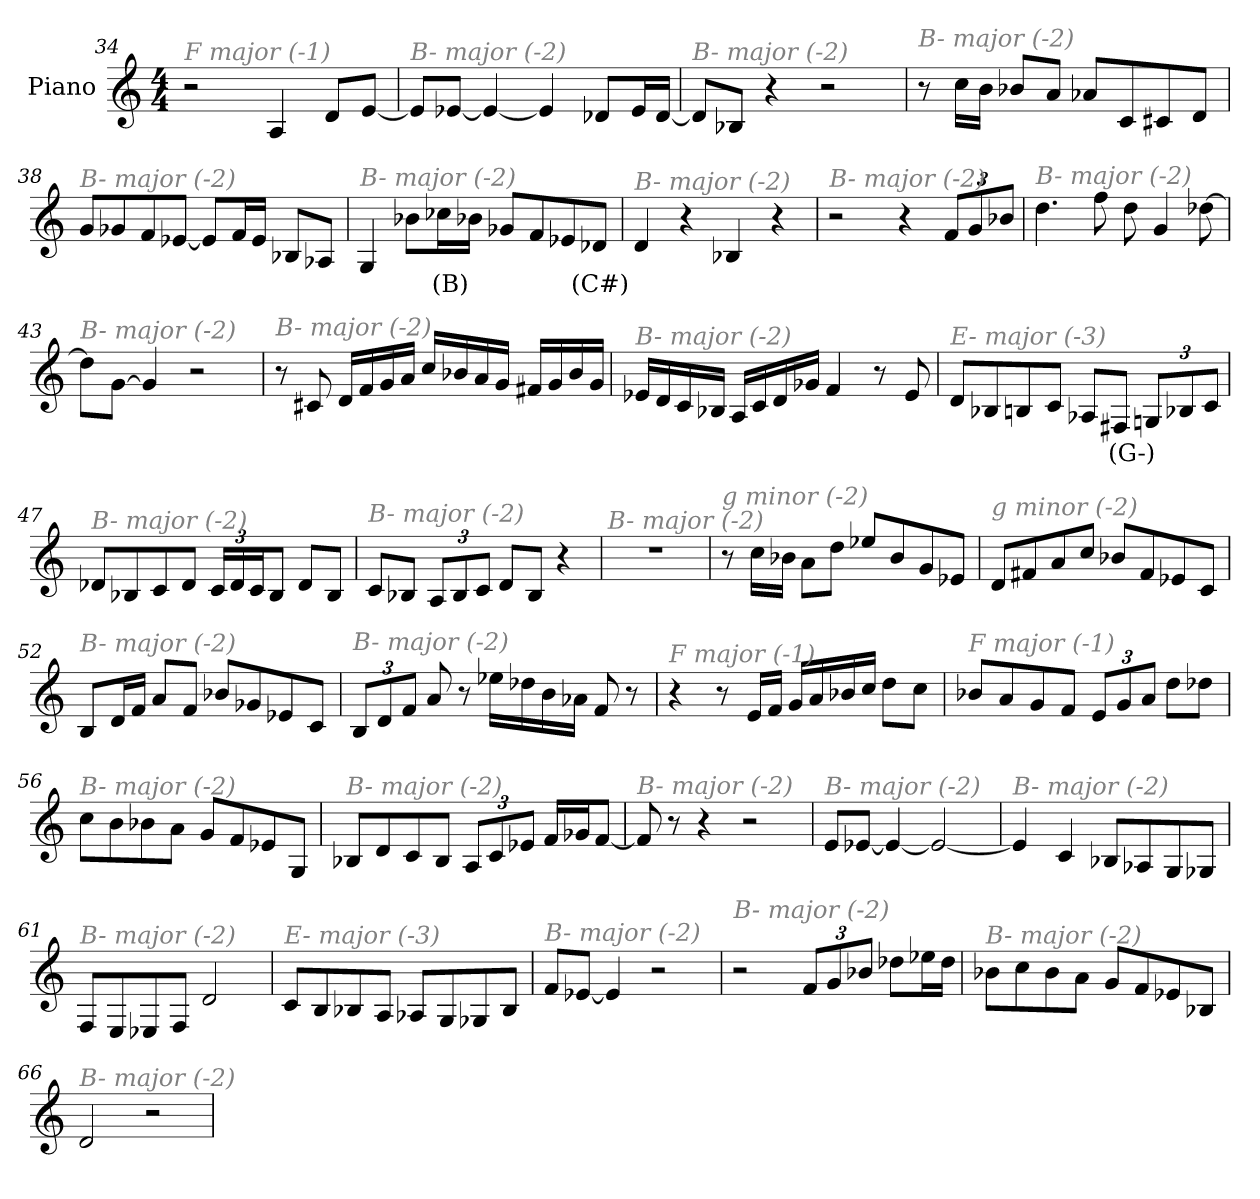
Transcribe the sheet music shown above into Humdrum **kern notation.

**kern	**text
*part1	*part1
*staff1	*staff1
*I"Piano	*
*I'Pno	*
*clefG2	*
*k[]	*
*M4/4	*
=34	=34
!LO:TX:i:color=#808080:t=F major (-1)	!
2r	.
4A/	.
8d/L	.
[8e/J	.
=35	=35
!LO:TX:i:color=#808080:t=B- major (-2)	!
8e/L]	.
[8e-X/J	.
4e-/_	.
4e-/]	.
8d-X/L	.
16e-/L	.
[16d-/JJ	.
!!LO:LB:g=z
=36	=36
!LO:TX:i:color=#808080:t=B- major (-2)	!
8d-/L]	.
8B-X/J	.
4r	.
2r	.
=37	=37
!LO:TX:i:color=#808080:t=B- major (-2)	!
8r	.
16cc\LL	.
16b\JJ	.
8b-X/L	.
8a/J	.
8a-X/L	.
8c/	.
8c#X/	.
8d/J	.
=38	=38
!LO:TX:i:color=#808080:t=B- major (-2)	!
8g/L	.
8g-X/	.
8f/	.
[8e-X/J	.
8e-/L]	.
16f/L	.
16e-/JJ	.
8B-X/L	.
8A-X/J	.
=39	=39
!LO:TX:i:color=#808080:t=B- major (-2)	!
4G/	.
8b-X\L	.
16cc-Xi\L	(B)
16b-X\JJ	.
8g-X/L	.
8f/	.
8e-X/	.
8d-Xj/J	(C#)
!!LO:LB:g=z
=40	=40
!LO:TX:i:color=#808080:t=B- major (-2)	!
4d/	.
4r	.
4B-X/	.
4r	.
=41	=41
!LO:TX:i:color=#808080:t=B- major (-2)	!
2r	.
4r	.
*Xbrackettup	*
12f/L	.
12g/	.
12b-X/J	.
=42	=42
!LO:TX:i:color=#808080:t=B- major (-2)	!
4.dd\	.
8ff\	.
8dd\	.
4g/	.
[8dd-X\	.
=43	=43
!LO:TX:i:color=#808080:t=B- major (-2)	!
8dd-\L]	.
[8g\J	.
4g/]	.
2r	.
!!LO:PB:g=z
=44	=44
!LO:TX:i:color=#808080:t=B- major (-2)	!
8r	.
8c#X/	.
16d/LL	.
16f/	.
16g/	.
16a/JJ	.
16cc/LL	.
16b-X/	.
16a/	.
16g/JJ	.
16f#X/LL	.
16g/	.
16b-/	.
16g/JJ	.
=45	=45
!LO:TX:i:color=#808080:t=B- major (-2)	!
16e-X/LL	.
16d/	.
16c/	.
16B-X/JJ	.
16A/LL	.
16c/	.
16d/	.
16g-X/JJ	.
4f/	.
8r	.
8e-/	.
=46	=46
!LO:TX:i:color=#808080:t=E- major (-3)	!
8d/L	.
8B-X/	.
8Bn/	.
8c/J	.
8A-X/L	.
8F#Xj/J	(G-)
12Gn/L	.
12B-X/	.
12c/J	.
!!LO:LB:g=z
=47	=47
!LO:TX:i:color=#808080:t=B- major (-2)	!
8d-X/L	.
8B-X/	.
8c/	.
8d-/J	.
24c/LL	.
24d-/	.
24c/J	.
8B-/J	.
8d-/L	.
8B-/J	.
=48	=48
!LO:TX:i:color=#808080:t=B- major (-2)	!
8c/L	.
8B-X/J	.
12A/L	.
12B-/	.
12c/J	.
8d/L	.
8B-/J	.
4r	.
=49	=49
!LO:TX:i:color=#808080:t=B- major (-2)	!
1r	.
=50	=50
!LO:TX:i:color=#808080:t=g minor (-2)	!
8r	.
16cc\LL	.
16b-X\JJ	.
8a\L	.
8dd\J	.
8ee-X/L	.
8b-/	.
8g/	.
8e-X/J	.
!!LO:LB:g=z
=51	=51
!LO:TX:i:color=#808080:t=g minor (-2)	!
8d/L	.
8f#X/	.
8a/	.
8cc/J	.
8b-X/L	.
8f#/	.
8e-X/	.
8c/J	.
=52	=52
!LO:TX:i:color=#808080:t=B- major (-2)	!
8B/L	.
16d/L	.
16f/JJ	.
8a/L	.
8f/J	.
8b-X/L	.
8g-X/	.
8e-X/	.
8c/J	.
=53	=53
!LO:TX:i:color=#808080:t=B- major (-2)	!
12B/L	.
12d/	.
12f/J	.
8a/	.
8r	.
16ee-X\LL	.
16dd-X\	.
16b\	.
16a-X\JJ	.
8f/	.
8r	.
!!LO:LB:g=z
=54	=54
!LO:TX:i:color=#808080:t=F major (-1)	!
4r	.
8r	.
16e/LL	.
16f/JJ	.
16g/LL	.
16a/	.
16b-X/	.
16cc/JJ	.
8dd\L	.
8cc\J	.
=55	=55
!LO:TX:i:color=#808080:t=F major (-1)	!
8b-X/L	.
8a/	.
8g/	.
8f/J	.
12e/L	.
12g/	.
12a/J	.
8dd\L	.
8dd-X\J	.
=56	=56
!LO:TX:i:color=#808080:t=B- major (-2)	!
8cc\L	.
8b\	.
8b-X\	.
8a\J	.
8g/L	.
8f/	.
8e-X/	.
8G/J	.
!!LO:LB:g=z
=57	=57
!LO:TX:i:color=#808080:t=B- major (-2)	!
8B-X/L	.
8d/	.
8c/	.
8B-/J	.
12A/L	.
12c/	.
12e-X/J	.
16f/LL	.
16g-X/J	.
[8f/J	.
=58	=58
!LO:TX:i:color=#808080:t=B- major (-2)	!
8f/]	.
8r	.
4r	.
2r	.
=59	=59
!LO:TX:i:color=#808080:t=B- major (-2)	!
8e/L	.
[8e-X/J	.
4e-/_	.
2e-/_	.
=60	=60
!LO:TX:i:color=#808080:t=B- major (-2)	!
4e-/]	.
4c/	.
8B-X/L	.
8A-X/	.
8G/	.
8G-X/J	.
=61	=61
!LO:TX:i:color=#808080:t=B- major (-2)	!
8F/L	.
8E/	.
8E-X/	.
8F/J	.
2d/	.
!!LO:LB:g=z
=62	=62
!LO:TX:i:color=#808080:t=E- major (-3)	!
8c/L	.
8B/	.
8B-X/	.
8A/J	.
8A-X/L	.
8G/	.
8G-X/	.
8B-/J	.
=63	=63
!LO:TX:i:color=#808080:t=B- major (-2)	!
8f/L	.
[8e-X/J	.
4e-/]	.
2r	.
=64	=64
!LO:TX:i:color=#808080:t=B- major (-2)	!
2r	.
12f/L	.
12g/	.
12b-X/J	.
8dd-X\L	.
16ee-X\L	.
16dd-\JJ	.
=65	=65
!LO:TX:i:color=#808080:t=B- major (-2)	!
8b-X\L	.
8cc\	.
8b-\	.
8a\J	.
8g/L	.
8f/	.
8e-X/	.
8B-X/J	.
=66	=66
!LO:TX:i:color=#808080:t=B- major (-2)	!
2d/	.
2r	.
=	=
*-	*-
